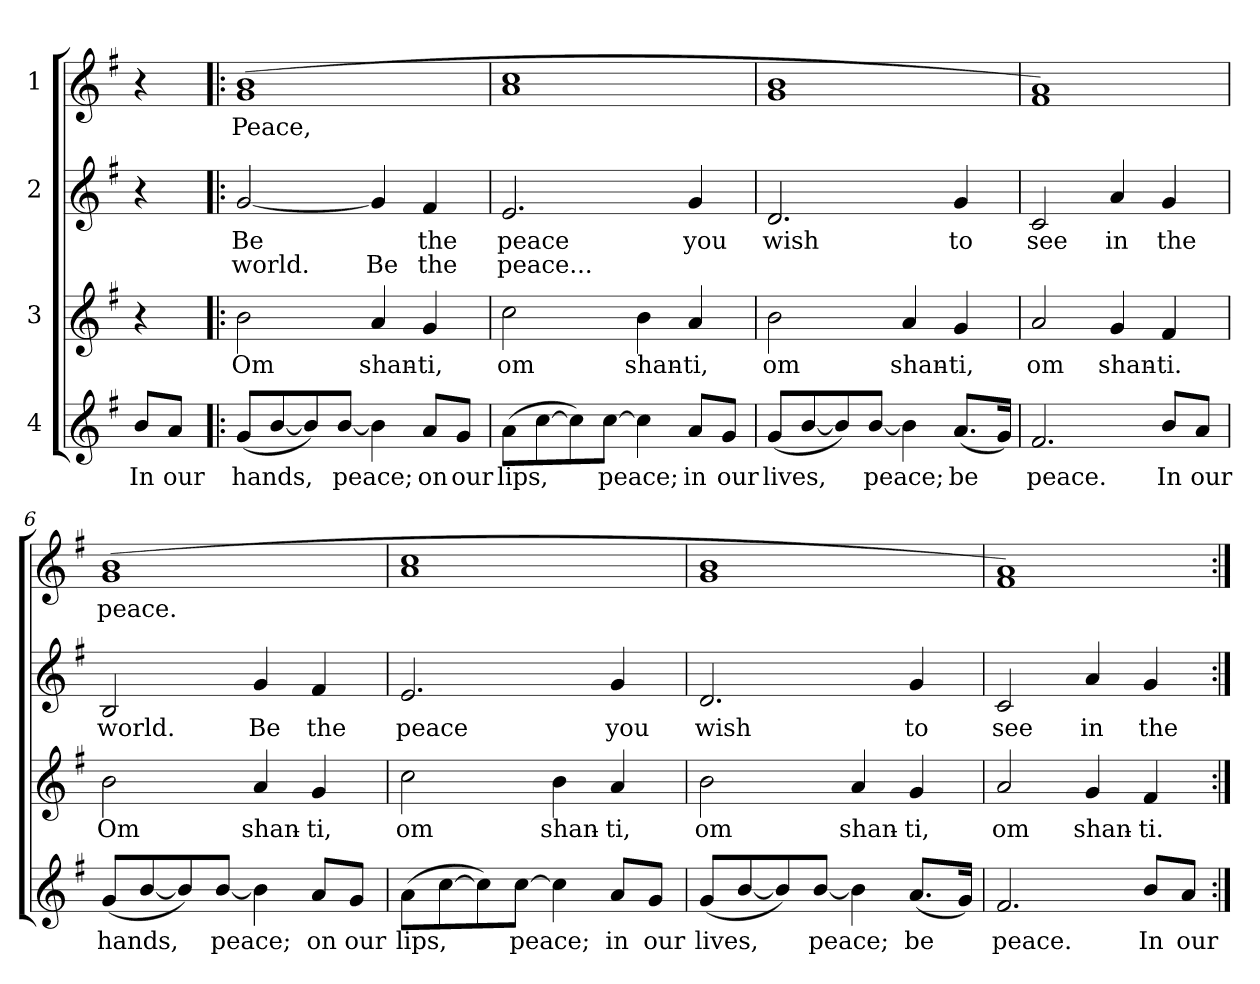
**kern	**text	**kern	**text	**kern	**text	**text	**kern	**text
*part4	*part4	*part3	*part3	*part2	*part2	*part2	*part1	*part1
*staff4	*staff4	*staff3	*staff3	*staff2	*staff2	*staff2	*staff1	*staff1
*I"4	*	*I"3	*	*I"2	*	*	*I"1	*
*clefG2	*	*clefG2	*	*clefG2	*	*	*clefG2	*
*k[f#]	*	*k[f#]	*	*k[f#]	*	*	*k[f#]	*
=1	=1	=1	=1	=1	=1	=1	=1	=1
8bL	In	4r	.	4r	.	.	4r	.
8aJ	our	.	.	.	.	.	.	.
=2!|:	=2!|:	=2!|:	=2!|:	=2!|:	=2!|:	=2!|:	=2!|:	=2!|:
(8gL	hands,	2b	Om	[2g	Be	world.	(1g 1b	Peace,
[8b	.	.	.	.	.	.	.	.
8b])	.	.	.	.	.	.	.	.
[8bJ	peace;	.	.	.	.	.	.	.
4b]	.	4a	shan-	4g]	.	Be	.	.
8aL	on	4g	-ti,	4f#	the	the	.	.
8gJ	our	.	.	.	.	.	.	.
=3	=3	=3	=3	=3	=3	=3	=3	=3
(8aL	lips,	2cc	om	2.e	peace	peace...	1a 1cc	.
[8cc	.	.	.	.	.	.	.	.
8cc])	.	.	.	.	.	.	.	.
[8ccJ	peace;	.	.	.	.	.	.	.
4cc]	.	4b	shan-	.	.	.	.	.
8aL	in	4a	-ti,	4g	you	.	.	.
8gJ	our	.	.	.	.	.	.	.
=4	=4	=4	=4	=4	=4	=4	=4	=4
(8gL	lives,	2b	om	2.d	wish	.	1g 1b	.
[8b	.	.	.	.	.	.	.	.
8b])	.	.	.	.	.	.	.	.
[8bJ	peace;	.	.	.	.	.	.	.
4b]	.	4a	shan-	.	.	.	.	.
(8.aL	be	4g	-ti,	4g	to	.	.	.
16gJk)	.	.	.	.	.	.	.	.
=5	=5	=5	=5	=5	=5	=5	=5	=5
2.f#	peace.	2a	om	2c	see	.	1f# 1a)	.
.	.	4g	shan-	4a	in	.	.	.
8bL	In	4f#	-ti.	4g	the	.	.	.
8aJ	our	.	.	.	.	.	.	.
!!LO:LB:g=z
=6	=6	=6	=6	=6	=6	=6	=6	=6
(8gL	hands,	2b	Om	2B	world.	.	(1g 1b	peace.
[8b	.	.	.	.	.	.	.	.
8b])	.	.	.	.	.	.	.	.
[8bJ	peace;	.	.	.	.	.	.	.
4b]	.	4a	shan-	4g	Be	.	.	.
8aL	on	4g	-ti,	4f#	the	.	.	.
8gJ	our	.	.	.	.	.	.	.
=7	=7	=7	=7	=7	=7	=7	=7	=7
(8aL	lips,	2cc	om	2.e	peace	.	1a 1cc	.
[8cc	.	.	.	.	.	.	.	.
8cc])	.	.	.	.	.	.	.	.
[8ccJ	peace;	.	.	.	.	.	.	.
4cc]	.	4b	shan-	.	.	.	.	.
8aL	in	4a	-ti,	4g	you	.	.	.
8gJ	our	.	.	.	.	.	.	.
=8	=8	=8	=8	=8	=8	=8	=8	=8
(8gL	lives,	2b	om	2.d	wish	.	1g 1b	.
[8b	.	.	.	.	.	.	.	.
8b])	.	.	.	.	.	.	.	.
[8bJ	peace;	.	.	.	.	.	.	.
4b]	.	4a	shan-	.	.	.	.	.
(8.aL	be	4g	-ti,	4g	to	.	.	.
16gJk)	.	.	.	.	.	.	.	.
=9	=9	=9	=9	=9	=9	=9	=9	=9
2.f#	peace.	2a	om	2c	see	.	1f# 1a)	.
.	.	4g	shan-	4a	in	.	.	.
8bL	In	4f#	-ti.	4g	the	.	.	.
8aJ	our	.	.	.	.	.	.	.
=:|!	=:|!	=:|!	=:|!	=:|!	=:|!	=:|!	=:|!	=:|!
*-	*-	*-	*-	*-	*-	*-	*-	*-
